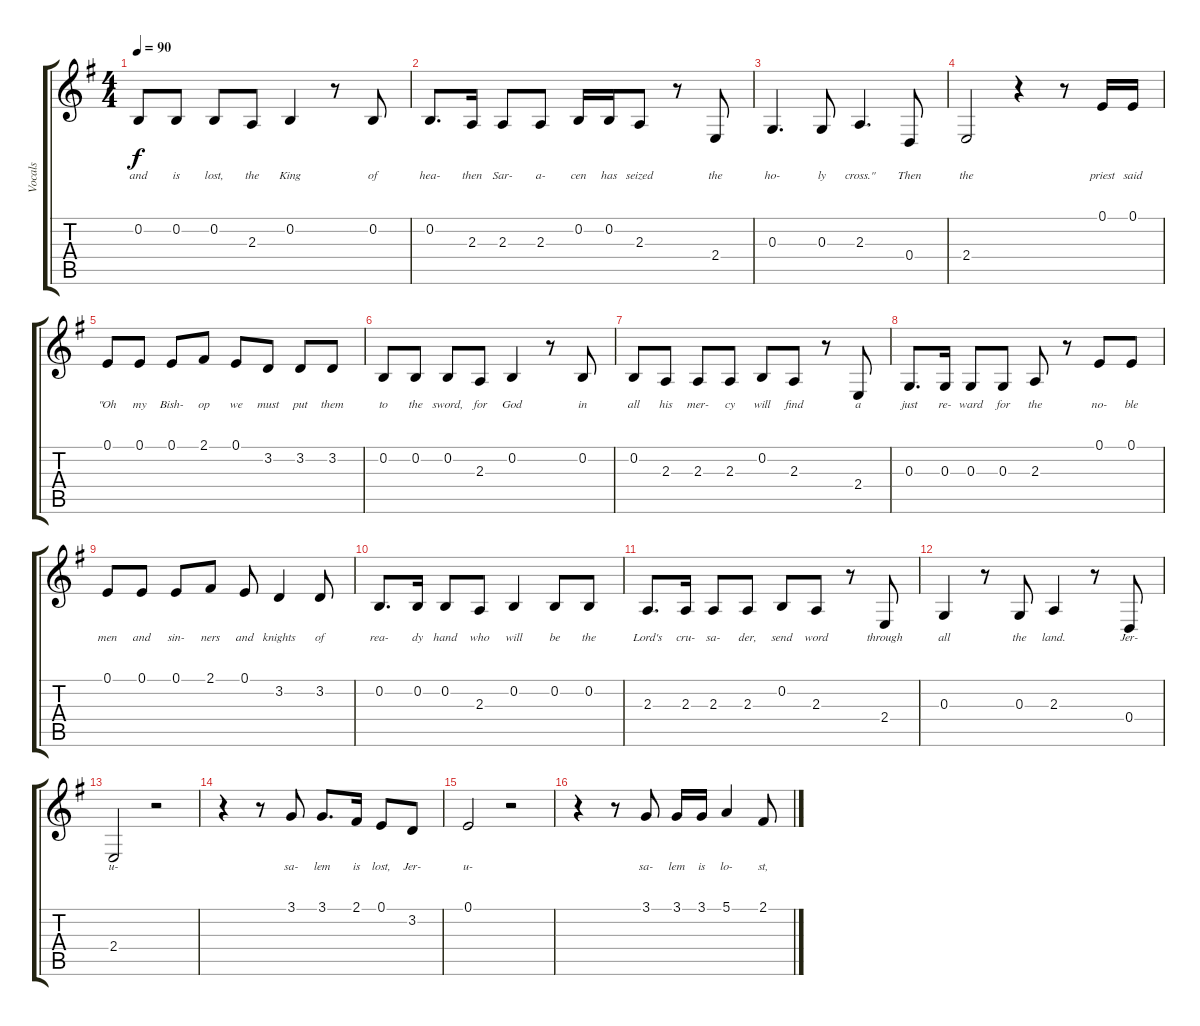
\track ("Vocals" "Vocals") {instrument pad4choir}
\staff {score tabs}
\tuning (E4 B3 G3 D3 A2 E2) {hide}
\ts (4 4)
\tempo 90
\clef g2
\ks g
0.2.8{lyrics (0 "and") lyrics (1 "") lyrics (2 "") lyrics (3 "") lyrics (4 "") dy f} 0.2.8{lyrics (0 "is") lyrics (1 "") lyrics (2 "") lyrics (3 "") lyrics (4 "")} 0.2.8{lyrics (0 "lost,") lyrics (1 "") lyrics (2 "") lyrics (3 "") lyrics (4 "")} 2.3.8{lyrics (0 "the") lyrics (1 "") lyrics (2 "") lyrics (3 "") lyrics (4 "")} 0.2.4{lyrics (0 "King") lyrics (1 "") lyrics (2 "") lyrics (3 "") lyrics (4 "")} r.8 0.2.8{lyrics (0 "of") lyrics (1 "") lyrics (2 "") lyrics (3 "") lyrics (4 "")} |
0.2.8{d lyrics (0 "hea-") lyrics (1 "") lyrics (2 "") lyrics (3 "") lyrics (4 "")} 2.3.16{lyrics (0 "then") lyrics (1 "") lyrics (2 "") lyrics (3 "") lyrics (4 "")} 2.3.8{lyrics (0 "Sar-") lyrics (1 "") lyrics (2 "") lyrics (3 "") lyrics (4 "")} 2.3.8{lyrics (0 "a-") lyrics (1 "") lyrics (2 "") lyrics (3 "") lyrics (4 "")} 0.2.16{lyrics (0 "cen") lyrics (1 "") lyrics (2 "") lyrics (3 "") lyrics (4 "")} 0.2.16{lyrics (0 "has") lyrics (1 "") lyrics (2 "") lyrics (3 "") lyrics (4 "")} 2.3.8{lyrics (0 "seized") lyrics (1 "") lyrics (2 "") lyrics (3 "") lyrics (4 "")} r.8 2.4.8{lyrics (0 "the") lyrics (1 "") lyrics (2 "") lyrics (3 "") lyrics (4 "")} |
0.3.4{d lyrics (0 "ho-") lyrics (1 "") lyrics (2 "") lyrics (3 "") lyrics (4 "")} 0.3.8{lyrics (0 "ly") lyrics (1 "") lyrics (2 "") lyrics (3 "") lyrics (4 "")} 2.3.4{d lyrics (0 "cross.\"") lyrics (1 "") lyrics (2 "") lyrics (3 "") lyrics (4 "")} 0.4.8{lyrics (0 "Then") lyrics (1 "") lyrics (2 "") lyrics (3 "") lyrics (4 "")} |
2.4.2{lyrics (0 "the") lyrics (1 "") lyrics (2 "") lyrics (3 "") lyrics (4 "")} r.4 r.8 0.1.16{lyrics (0 "priest") lyrics (1 "") lyrics (2 "") lyrics (3 "") lyrics (4 "")} 0.1.16{lyrics (0 "said") lyrics (1 "") lyrics (2 "") lyrics (3 "") lyrics (4 "")} |
0.1.8{lyrics (0 "\"Oh") lyrics (1 "") lyrics (2 "") lyrics (3 "") lyrics (4 "")} 0.1.8{lyrics (0 "my") lyrics (1 "") lyrics (2 "") lyrics (3 "") lyrics (4 "")} 0.1.8{lyrics (0 "Bish-") lyrics (1 "") lyrics (2 "") lyrics (3 "") lyrics (4 "")} 2.1.8{lyrics (0 "op") lyrics (1 "") lyrics (2 "") lyrics (3 "") lyrics (4 "")} 0.1.8{lyrics (0 "we") lyrics (1 "") lyrics (2 "") lyrics (3 "") lyrics (4 "")} 3.2.8{lyrics (0 "must") lyrics (1 "") lyrics (2 "") lyrics (3 "") lyrics (4 "")} 3.2.8{lyrics (0 "put") lyrics (1 "") lyrics (2 "") lyrics (3 "") lyrics (4 "")} 3.2.8{lyrics (0 "them") lyrics (1 "") lyrics (2 "") lyrics (3 "") lyrics (4 "")} |
0.2.8{lyrics (0 "to") lyrics (1 "") lyrics (2 "") lyrics (3 "") lyrics (4 "")} 0.2.8{lyrics (0 "the") lyrics (1 "") lyrics (2 "") lyrics (3 "") lyrics (4 "")} 0.2.8{lyrics (0 "sword,") lyrics (1 "") lyrics (2 "") lyrics (3 "") lyrics (4 "")} 2.3.8{lyrics (0 "for") lyrics (1 "") lyrics (2 "") lyrics (3 "") lyrics (4 "")} 0.2.4{lyrics (0 "God") lyrics (1 "") lyrics (2 "") lyrics (3 "") lyrics (4 "")} r.8 0.2.8{lyrics (0 "in") lyrics (1 "") lyrics (2 "") lyrics (3 "") lyrics (4 "")} |
0.2.8{lyrics (0 "all") lyrics (1 "") lyrics (2 "") lyrics (3 "") lyrics (4 "")} 2.3.8{lyrics (0 "his") lyrics (1 "") lyrics (2 "") lyrics (3 "") lyrics (4 "")} 2.3.8{lyrics (0 "mer-") lyrics (1 "") lyrics (2 "") lyrics (3 "") lyrics (4 "")} 2.3.8{lyrics (0 "cy") lyrics (1 "") lyrics (2 "") lyrics (3 "") lyrics (4 "")} 0.2.8{lyrics (0 "will") lyrics (1 "") lyrics (2 "") lyrics (3 "") lyrics (4 "")} 2.3.8{lyrics (0 "find") lyrics (1 "") lyrics (2 "") lyrics (3 "") lyrics (4 "")} r.8 2.4.8{lyrics (0 "a") lyrics (1 "") lyrics (2 "") lyrics (3 "") lyrics (4 "")} |
0.3.8{d lyrics (0 "just") lyrics (1 "") lyrics (2 "") lyrics (3 "") lyrics (4 "")} 0.3.16{lyrics (0 "re-") lyrics (1 "") lyrics (2 "") lyrics (3 "") lyrics (4 "")} 0.3.8{lyrics (0 "ward") lyrics (1 "") lyrics (2 "") lyrics (3 "") lyrics (4 "")} 0.3.8{lyrics (0 "for") lyrics (1 "") lyrics (2 "") lyrics (3 "") lyrics (4 "")} 2.3.8{lyrics (0 "the") lyrics (1 "") lyrics (2 "") lyrics (3 "") lyrics (4 "")} r.8 0.1.8{lyrics (0 "no-") lyrics (1 "") lyrics (2 "") lyrics (3 "") lyrics (4 "")} 0.1.8{lyrics (0 "ble") lyrics (1 "") lyrics (2 "") lyrics (3 "") lyrics (4 "")} |
0.1.8{lyrics (0 "men") lyrics (1 "") lyrics (2 "") lyrics (3 "") lyrics (4 "")} 0.1.8{lyrics (0 "and") lyrics (1 "") lyrics (2 "") lyrics (3 "") lyrics (4 "")} 0.1.8{lyrics (0 "sin-") lyrics (1 "") lyrics (2 "") lyrics (3 "") lyrics (4 "")} 2.1.8{lyrics (0 "ners") lyrics (1 "") lyrics (2 "") lyrics (3 "") lyrics (4 "")} 0.1.8{lyrics (0 "and") lyrics (1 "") lyrics (2 "") lyrics (3 "") lyrics (4 "")} 3.2.4{lyrics (0 "knights") lyrics (1 "") lyrics (2 "") lyrics (3 "") lyrics (4 "")} 3.2.8{lyrics (0 "of") lyrics (1 "") lyrics (2 "") lyrics (3 "") lyrics (4 "")} |
0.2.8{d lyrics (0 "rea-") lyrics (1 "") lyrics (2 "") lyrics (3 "") lyrics (4 "")} 0.2.16{lyrics (0 "dy") lyrics (1 "") lyrics (2 "") lyrics (3 "") lyrics (4 "")} 0.2.8{lyrics (0 "hand") lyrics (1 "") lyrics (2 "") lyrics (3 "") lyrics (4 "")} 2.3.8{lyrics (0 "who") lyrics (1 "") lyrics (2 "") lyrics (3 "") lyrics (4 "")} 0.2.4{lyrics (0 "will") lyrics (1 "") lyrics (2 "") lyrics (3 "") lyrics (4 "")} 0.2.8{lyrics (0 "be") lyrics (1 "") lyrics (2 "") lyrics (3 "") lyrics (4 "")} 0.2.8{lyrics (0 "the") lyrics (1 "") lyrics (2 "") lyrics (3 "") lyrics (4 "")} |
2.3.8{d lyrics (0 "Lord's") lyrics (1 "") lyrics (2 "") lyrics (3 "") lyrics (4 "")} 2.3.16{lyrics (0 "cru-") lyrics (1 "") lyrics (2 "") lyrics (3 "") lyrics (4 "")} 2.3.8{lyrics (0 "sa-") lyrics (1 "") lyrics (2 "") lyrics (3 "") lyrics (4 "")} 2.3.8{lyrics (0 "der,") lyrics (1 "") lyrics (2 "") lyrics (3 "") lyrics (4 "")} 0.2.8{lyrics (0 "send") lyrics (1 "") lyrics (2 "") lyrics (3 "") lyrics (4 "")} 2.3.8{lyrics (0 "word") lyrics (1 "") lyrics (2 "") lyrics (3 "") lyrics (4 "")} r.8 2.4.8{lyrics (0 "through") lyrics (1 "") lyrics (2 "") lyrics (3 "") lyrics (4 "")} |
0.3.4{lyrics (0 "all") lyrics (1 "") lyrics (2 "") lyrics (3 "") lyrics (4 "")} r.8 0.3.8{lyrics (0 "the") lyrics (1 "") lyrics (2 "") lyrics (3 "") lyrics (4 "")} 2.3.4{lyrics (0 "land.") lyrics (1 "") lyrics (2 "") lyrics (3 "") lyrics (4 "")} r.8 0.4.8{lyrics (0 "Jer-") lyrics (1 "") lyrics (2 "") lyrics (3 "") lyrics (4 "")} |
2.4.2{lyrics (0 "u-") lyrics (1 "") lyrics (2 "") lyrics (3 "") lyrics (4 "")} r.2 |
r.4 r.8 3.1.8{lyrics (0 "sa-") lyrics (1 "") lyrics (2 "") lyrics (3 "") lyrics (4 "")} 3.1.8{d lyrics (0 "lem") lyrics (1 "") lyrics (2 "") lyrics (3 "") lyrics (4 "")} 2.1.16{lyrics (0 "is") lyrics (1 "") lyrics (2 "") lyrics (3 "") lyrics (4 "")} 0.1.8{lyrics (0 "lost,") lyrics (1 "") lyrics (2 "") lyrics (3 "") lyrics (4 "")} 3.2.8{lyrics (0 "Jer-") lyrics (1 "") lyrics (2 "") lyrics (3 "") lyrics (4 "")} |
0.1.2{lyrics (0 "u-") lyrics (1 "") lyrics (2 "") lyrics (3 "") lyrics (4 "")} r.2 |
r.4 r.8 3.1.8{lyrics (0 "sa-") lyrics (1 "") lyrics (2 "") lyrics (3 "") lyrics (4 "")} 3.1.16{lyrics (0 "lem") lyrics (1 "") lyrics (2 "") lyrics (3 "") lyrics (4 "")} 3.1.16{lyrics (0 "is") lyrics (1 "") lyrics (2 "") lyrics (3 "") lyrics (4 "")} 5.1.4{lyrics (0 "lo-") lyrics (1 "") lyrics (2 "") lyrics (3 "") lyrics (4 "")} 2.1.8{lyrics (0 "st,") lyrics (1 "") lyrics (2 "") lyrics (3 "") lyrics (4 "")}
